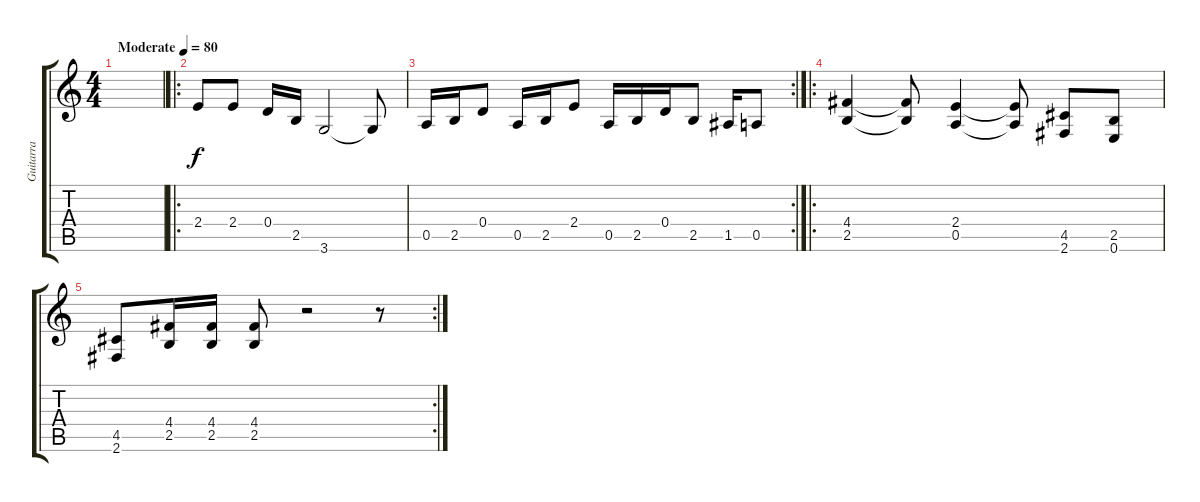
\track ("Guitarra" "Guitarra") {instrument distortionguitar}
\staff {score tabs}
\tuning (E4 B3 G3 D3 A2 E2) {hide}
\ts (4 4)
\tempo (80 "Moderate")
\clef g2
\ks c
|
\ro
2.4.8 2.4.8 0.4.16 2.5.16 3.6.2 3.6{t}.8 |
\rc 2
0.5.16 2.5.16 0.4.8 0.5.16 2.5.16 2.4.8 0.5.16 2.5.16 0.4.16 2.5.8 1.5.16 0.5.8 |
\ro
(4.4 2.5).4 (4.4{t} 2.5{t}).8 (2.4 0.5).4 (2.4{t} 0.5{t}).8 (4.5 2.6).8 (2.5 0.6).8 |
\rc 2
(4.5 2.6).8 (4.4 2.5).16 (4.4 2.5).16 (4.4 2.5).8 r.2 r.8
